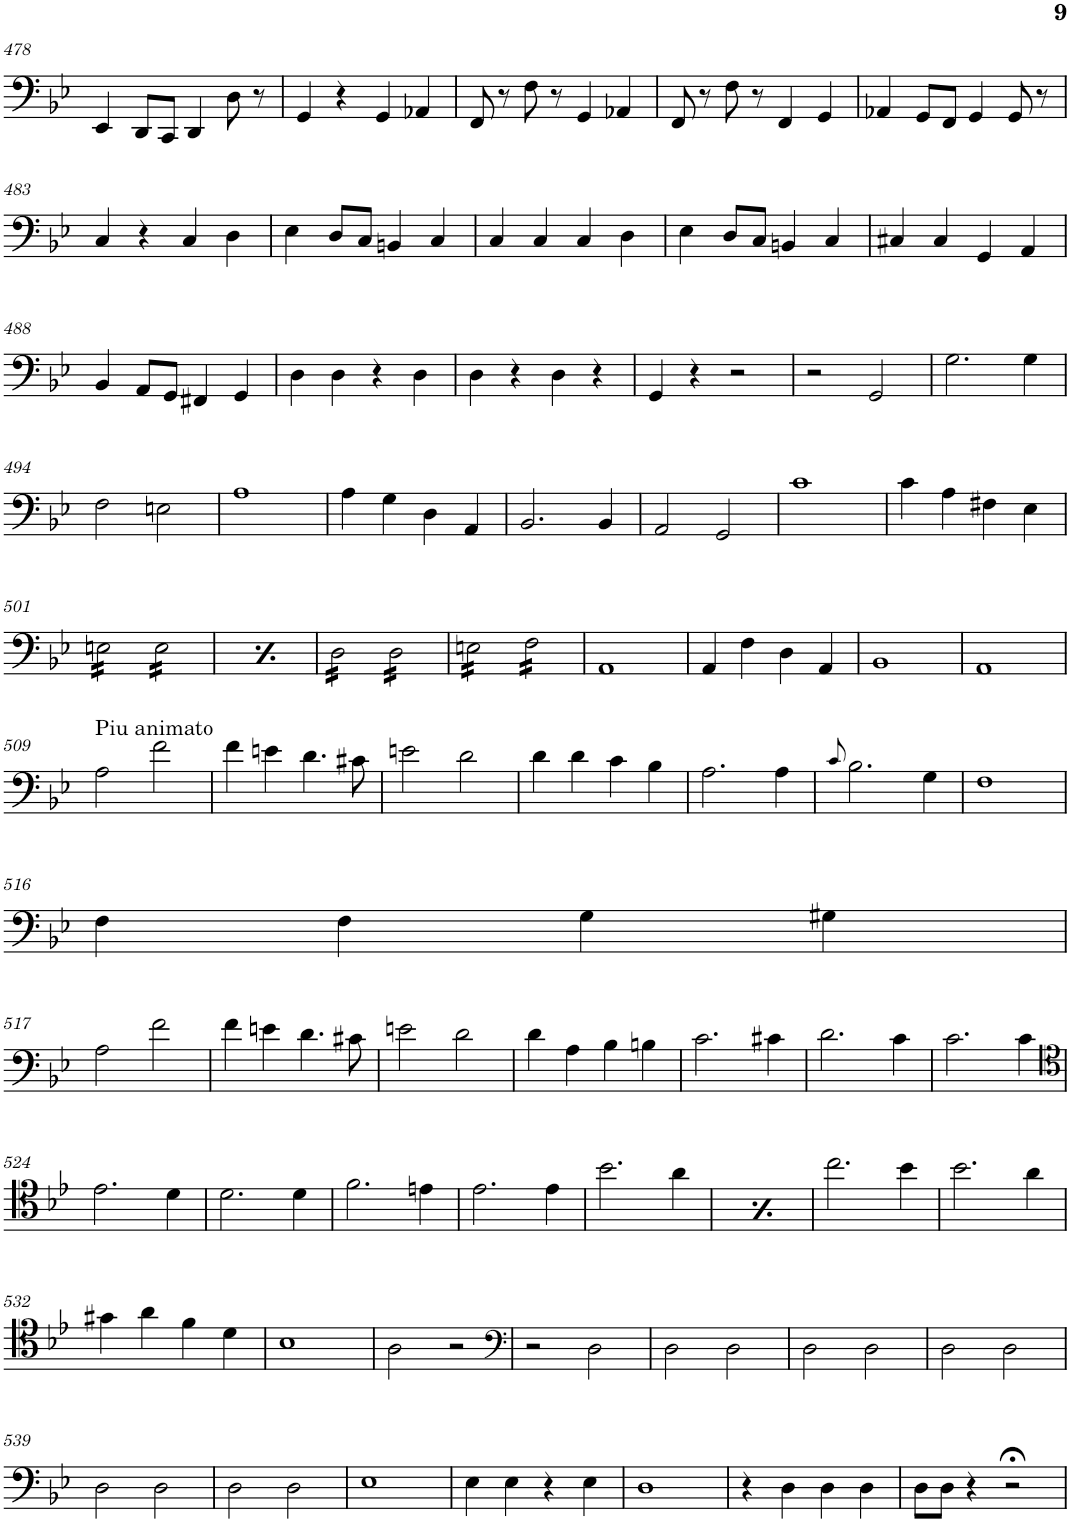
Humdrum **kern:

**kern
*part1
*staff1
*I"Piano
*I'Pno.
!!LO:PB:g=z
*clefF4
*k[b-e-]
*M2/2
*met(c|)
=478
4EE-/
8DD/L
8CC/J
4DD/
8D\
8r
=479
4GG/
4r
4GG/
4AA-X/
=480
8FF/
8r
8F\
8r
4GG/
4AA-X/
=481
8FF/
8r
8F\
8r
4FF/
4GG/
=482
4AA-X/
8GG/L
8FF/J
4GG/
8GG/
8r
!!LO:LB:g=z
=483
4C/
4r
4C/
4D\
=484
4E-\
8D/L
8C/J
4BBn/
4C/
=485
4C/
4C/
4C/
4D\
=486
4E-\
8D/L
8C/J
4BBn/
4C/
=487
4C#X/
4C#/
4GG/
4AA/
!!LO:LB:g=z
=488
4BB-/
8AA/L
8GG/J
4FF#X/
4GG/
=489
4D\
4D\
4r
4D\
=490
4D\
4r
4D\
4r
=491
4GG/
4r
2r
=492
2r
2GG/
=493
2.G\
4G\
!!LO:LB:g=z
=494
2F\
2En\
=495
1A
=496
4A\
4G\
4D\
4AA/
=497
2.BB-/
4BB-/
=498
2AA/
2GG/
=499
1c
=500
4c\
4A\
4F#X\
4E-\
!!LO:LB:g=z
=501
*tremolo
16En\LL
16En\
16En\
16En\
16En\
16En\
16En\
16En\JJ
16E\LL
16E\
16E\
16E\
16E\
16E\
16E\
16E\JJ
=502
16En\LL
16En\
16En\
16En\
16En\
16En\
16En\
16En\JJ
16E\LL
16E\
16E\
16E\
16E\
16E\
16E\
16E\JJ
=503
16D\LL
16D\
16D\
16D\
16D\
16D\
16D\
16D\JJ
16D\LL
16D\
16D\
16D\
16D\
16D\
16D\
16D\JJ
=504
16En\LL
16En\
16En\
16En\
16En\
16En\
16En\
16En\JJ
16F\LL
16F\
16F\
16F\
16F\
16F\
16F\
16F\JJ
*Xtremolo
=505
1AA
=506
4AA/
4F\
4D\
4AA/
=507
1BB-
=508
1AA
!!LO:LB:g=z
=509
!LO:TX:a:t=Piu animato
2A\
2f\
=510
4f\
4en\
4.d\
8c#X\
=511
2en\
2d\
=512
4d\
4d\
4c\
4B-\
=513
2.A\
4A\
=514
8qc/
2.B-\
4G\
=515
1F
!!LO:LB:g=z
=516
4F\
4F\
4G\
4G#X\
!!LO:LB:g=z
=517
2A\
2f\
=518
4f\
4en\
4.d\
8c#X\
=519
2en\
2d\
=520
4d\
4A\
4B-\
4Bn\
=521
2.c\
4c#X\
=522
2.d\
4c\
=523
2.c\
4c\
!!LO:LB:g=z
=524
*clefC4
2.e-\
4d\
=525
2.d\
4d\
=526
2.f\
4en\
=527
2.e-\
4e-\
=528
2.b-\
4a\
=529
2.b-\
4a\
=530
2.cc\
4b-\
=531
2.b-\
4a\
!!LO:LB:g=z
=532
4g#X\
4a\
4f\
4d\
=533
1B-
=534
2A\
2r
=535
*clefF4
2r
2D\
=536
2D\
2D\
=537
2D\
2D\
=538
2D\
2D\
!!LO:LB:g=z
=539
2D\
2D\
=540
2D\
2D\
=541
1E-
=542
4E-\
4E-\
4r
4E-\
=543
1D
=544
4r
4D\
4D\
4D\
=545
8D\L
8D\J
4r
2r;<
=
*-
